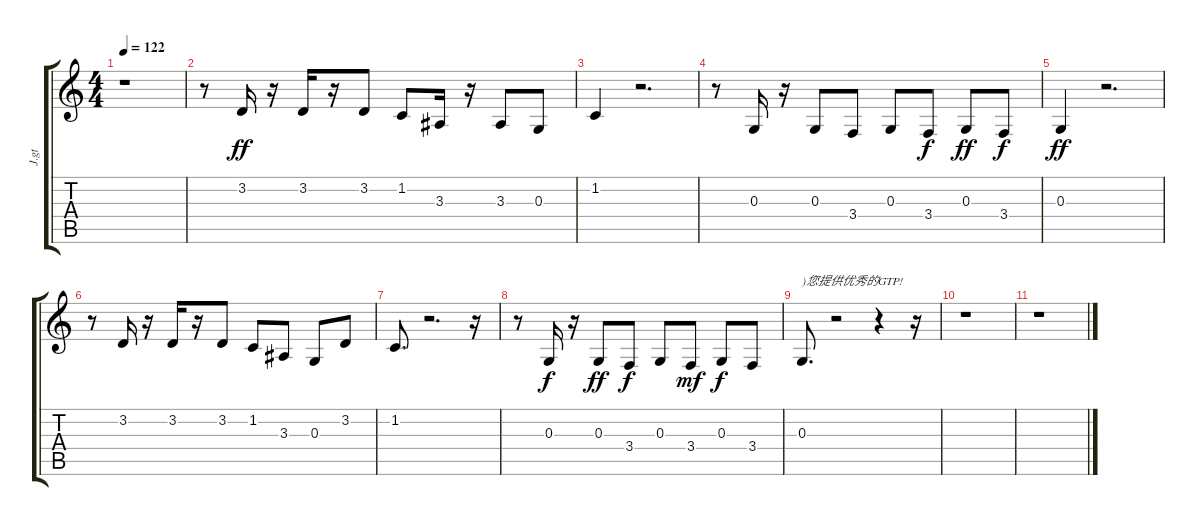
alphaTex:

\track ("J.gt" "J.gt") {instrument baritonesax}
\staff {score tabs}
\tuning (E4 B3 G3 D3 A2 E2) {hide}
\ts (4 4)
\tempo 122
\clef g2
\ks c
r.1{dy ff} |
r.8 3.2.16 r.16 3.2.16 r.16 3.2.8 1.2.8 3.3.16 r.16 3.3.8 0.3.8 |
1.2.4 r.2{d} |
r.8 0.3.16 r.16 0.3.8 3.4.8 0.3.8 3.4.8{dy f} 0.3.8{dy ff} 3.4.8{dy f} |
0.3.4{dy ff} r.2{d} |
r.8 3.2.16 r.16 3.2.16 r.16 3.2.8 1.2.8 3.3.8 0.3.8 3.2.8 |
1.2.8{d} r.2{d} r.16 |
r.8 0.3.16{dy f} r.16 0.3.8{dy ff} 3.4.8{dy f} 0.3.8 3.4.8{dy mf} 0.3.8{dy f} 3.4.8 |
0.3.8{d txt ")您提供优秀的GTP!"} r.2 r.4 r.16 |
r.1 |
r.1
